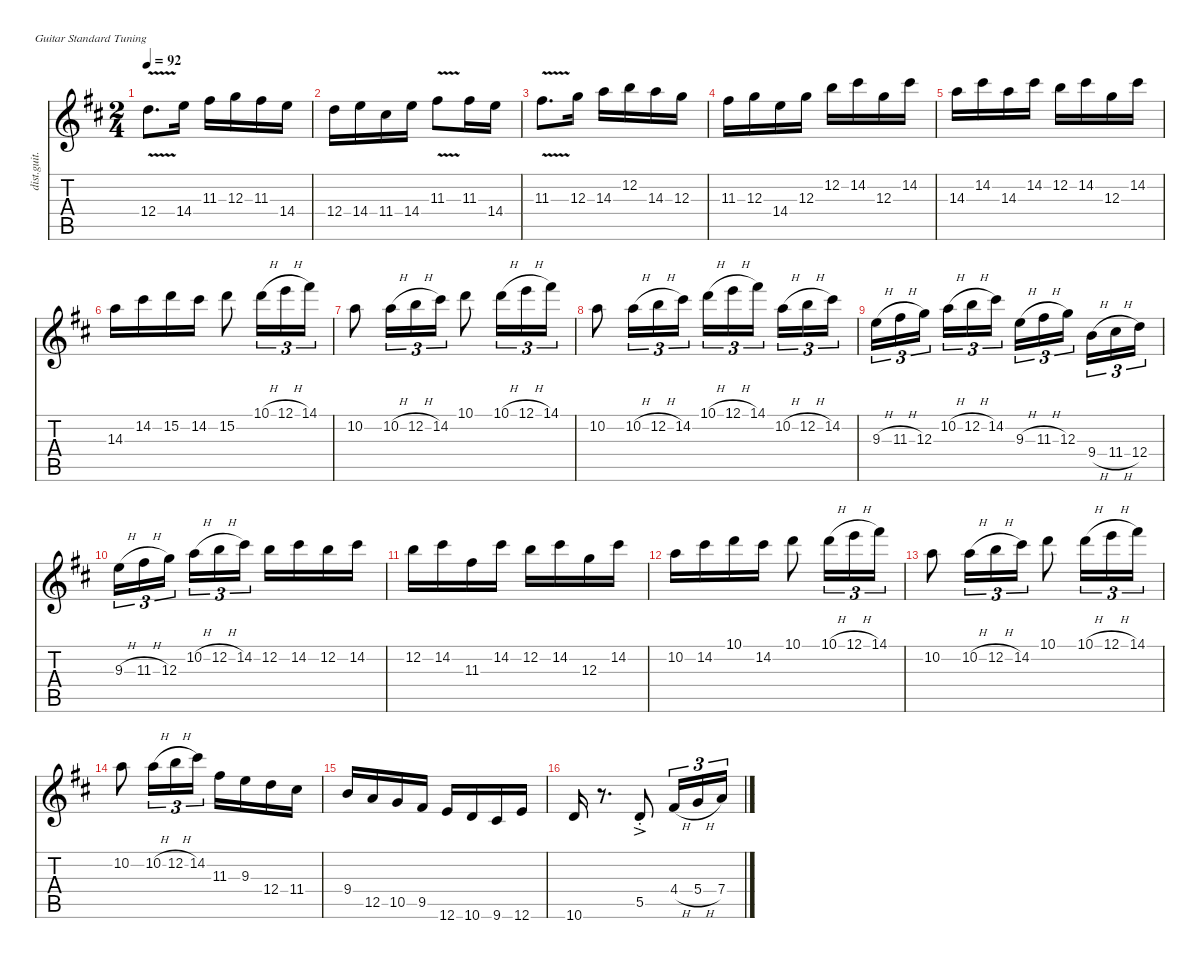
\defaultSystemsLayout 4
\hideDynamics
\bracketExtendMode nobrackets
\otherSystemsTrackNameOrientation horizontal
\track ("Jason Beecker Lead 2" "dist.guit.") {instrument distortionguitar}
\staff {score tabs}
\tuning (E4 B3 G3 D3 A2 E2)
\ts (2 4)
\tempo 92
\clef g2
\ks d
12.4{v acc forcenatural}.8{d dy mf beam Down} 14.4{acc forcenatural}.16{beam Down} 11.3{acc #}.16{beam Down} 12.3{acc forcenatural}.16{beam Down} 11.3{acc #}.16{beam Down} 14.4{acc forcenatural}.16{beam Down} |
12.4{acc forcenatural}.16{beam Down} 14.4{acc forcenatural}.16{beam Down} 11.4{acc #}.16{beam Down} 14.4{acc forcenatural}.16{beam Down} 11.3{v acc #}.8{beam Down} 11.3{acc #}.16{beam Down} 14.4{acc forcenatural}.16{beam Down} |
11.3{v acc #}.8{d beam Down} 12.3{acc forcenatural}.16{beam Down} 14.3{acc forcenatural}.16{beam Down} 12.2{acc forcenatural}.16{beam Down} 14.3{acc forcenatural}.16{beam Down} 12.3{acc forcenatural}.16{beam Down} |
11.3{acc #}.16{beam Down} 12.3{acc forcenatural}.16{beam Down} 14.4{acc forcenatural}.16{beam Down} 12.3{acc forcenatural}.16{beam Down} 12.2{acc forcenatural}.16{beam Down} 14.2{acc #}.16{beam Down} 12.3{acc forcenatural}.16{beam Down} 14.2{acc #}.16{beam Down} |
14.3{acc forcenatural}.16{beam Down} 14.2{acc #}.16{beam Down} 14.3{acc forcenatural}.16{beam Down} 14.2{acc #}.16{beam Down} 12.2{acc forcenatural}.16{beam Down} 14.2{acc #}.16{beam Down} 12.3{acc forcenatural}.16{beam Down} 14.2{acc #}.16{beam Down} |
14.3{acc forcenatural}.16{beam Down} 14.2{acc #}.16{beam Down} 15.2{acc forcenatural}.16{beam Down} 14.2{acc #}.16{beam Down} 15.2{acc forcenatural}.8{beam Down} 10.1{h acc forcenatural}.16{tu (3 2) beam Down} 12.1{h acc forcenatural}.16{tu (3 2) beam Down} 14.1{acc #}.16{tu (3 2) beam Down} |
10.2{acc forcenatural}.8{beam Down} 10.2{h acc forcenatural}.16{tu (3 2) beam Down} 12.2{h acc forcenatural}.16{tu (3 2) beam Down} 14.2{acc #}.16{tu (3 2) beam Down} 10.1{acc forcenatural}.8{beam Down} 10.1{h acc forcenatural}.16{tu (3 2) beam Down} 12.1{h acc forcenatural}.16{tu (3 2) beam Down} 14.1{acc #}.16{tu (3 2) beam Down} |
10.2{acc forcenatural}.8{beam Down} 10.2{h acc forcenatural}.16{tu (3 2) beam Down} 12.2{h acc forcenatural}.16{tu (3 2) beam Down} 14.2{acc #}.16{tu (3 2) beam Down} 10.1{h acc forcenatural}.16{tu (3 2) beam Down} 12.1{h acc forcenatural}.16{tu (3 2) beam Down} 14.1{acc #}.16{tu (3 2) beam Down} 10.2{h acc forcenatural}.16{tu (3 2) beam Down} 12.2{h acc forcenatural}.16{tu (3 2) beam Down} 14.2{acc #}.16{tu (3 2) beam Down} |
9.3{h acc forcenatural}.16{tu (3 2) beam Down} 11.3{h acc #}.16{tu (3 2) beam Down} 12.3{acc forcenatural}.16{tu (3 2) beam Down} 10.2{h acc forcenatural}.16{tu (3 2) beam Down} 12.2{h acc forcenatural}.16{tu (3 2) beam Down} 14.2{acc #}.16{tu (3 2) beam Down} 9.3{h acc forcenatural}.16{tu (3 2) beam Down} 11.3{h acc #}.16{tu (3 2) beam Down} 12.3{acc forcenatural}.16{tu (3 2) beam Down} 9.4{h acc forcenatural}.16{tu (3 2) beam Down} 11.4{h acc #}.16{tu (3 2) beam Down} 12.4{acc forcenatural}.16{tu (3 2) beam Down} |
9.3{h acc forcenatural}.16{tu (3 2) beam Down} 11.3{h acc #}.16{tu (3 2) beam Down} 12.3{acc forcenatural}.16{tu (3 2) beam Down} 10.2{h acc forcenatural}.16{tu (3 2) beam Down} 12.2{h acc forcenatural}.16{tu (3 2) beam Down} 14.2{acc #}.16{tu (3 2) beam Down} 12.2{acc forcenatural}.16{beam Down} 14.2{acc #}.16{beam Down} 12.2{acc forcenatural}.16{beam Down} 14.2{acc #}.16{beam Down} |
12.2{acc forcenatural}.16{beam Down} 14.2{acc #}.16{beam Down} 11.3{acc #}.16{beam Down} 14.2{acc #}.16{beam Down} 12.2{acc forcenatural}.16{beam Down} 14.2{acc #}.16{beam Down} 12.3{acc forcenatural}.16{beam Down} 14.2{acc #}.16{beam Down} |
10.2{acc forcenatural}.16{beam Down} 14.2{acc #}.16{beam Down} 10.1{acc forcenatural}.16{beam Down} 14.2{acc #}.16{beam Down} 10.1{acc forcenatural}.8{beam Down} 10.1{h acc forcenatural}.16{tu (3 2) beam Down} 12.1{h acc forcenatural}.16{tu (3 2) beam Down} 14.1{acc #}.16{tu (3 2) beam Down} |
10.2{acc forcenatural}.8{beam Down} 10.2{h acc forcenatural}.16{tu (3 2) beam Down} 12.2{h acc forcenatural}.16{tu (3 2) beam Down} 14.2{acc #}.16{tu (3 2) beam Down} 10.1{acc forcenatural}.8{beam Down} 10.1{h acc forcenatural}.16{tu (3 2) beam Down} 12.1{h acc forcenatural}.16{tu (3 2) beam Down} 14.1{acc #}.16{tu (3 2) beam Down} |
10.2{acc forcenatural}.8{beam Down} 10.2{h acc forcenatural}.16{tu (3 2) beam Down} 12.2{h acc forcenatural}.16{tu (3 2) beam Down} 14.2{acc #}.16{tu (3 2) beam Down} 11.3{acc #}.16{beam Down} 9.3{acc forcenatural}.16{beam Down} 12.4{acc forcenatural}.16{beam Down} 11.4{acc #}.16{beam Down} |
9.4{acc forcenatural}.16{beam Up} 12.5{acc forcenatural}.16{beam Up} 10.5{acc forcenatural}.16{beam Up} 9.5{acc #}.16{beam Up} 12.6{acc forcenatural}.16{beam Up} 10.6{acc forcenatural}.16{beam Up} 9.6{acc #}.16{beam Up} 12.6{acc forcenatural}.16{beam Up} |
10.6{acc forcenatural}.16{beam Up} r.8{d beam Up} 5.5{ac st acc forcenatural}.8{dy mp beam Up} 4.4{h acc #}.16{tu (3 2) dy mf beam Up} 5.4{h acc forcenatural}.16{tu (3 2) beam Up} 7.4{acc forcenatural}.16{tu (3 2) beam Up}
